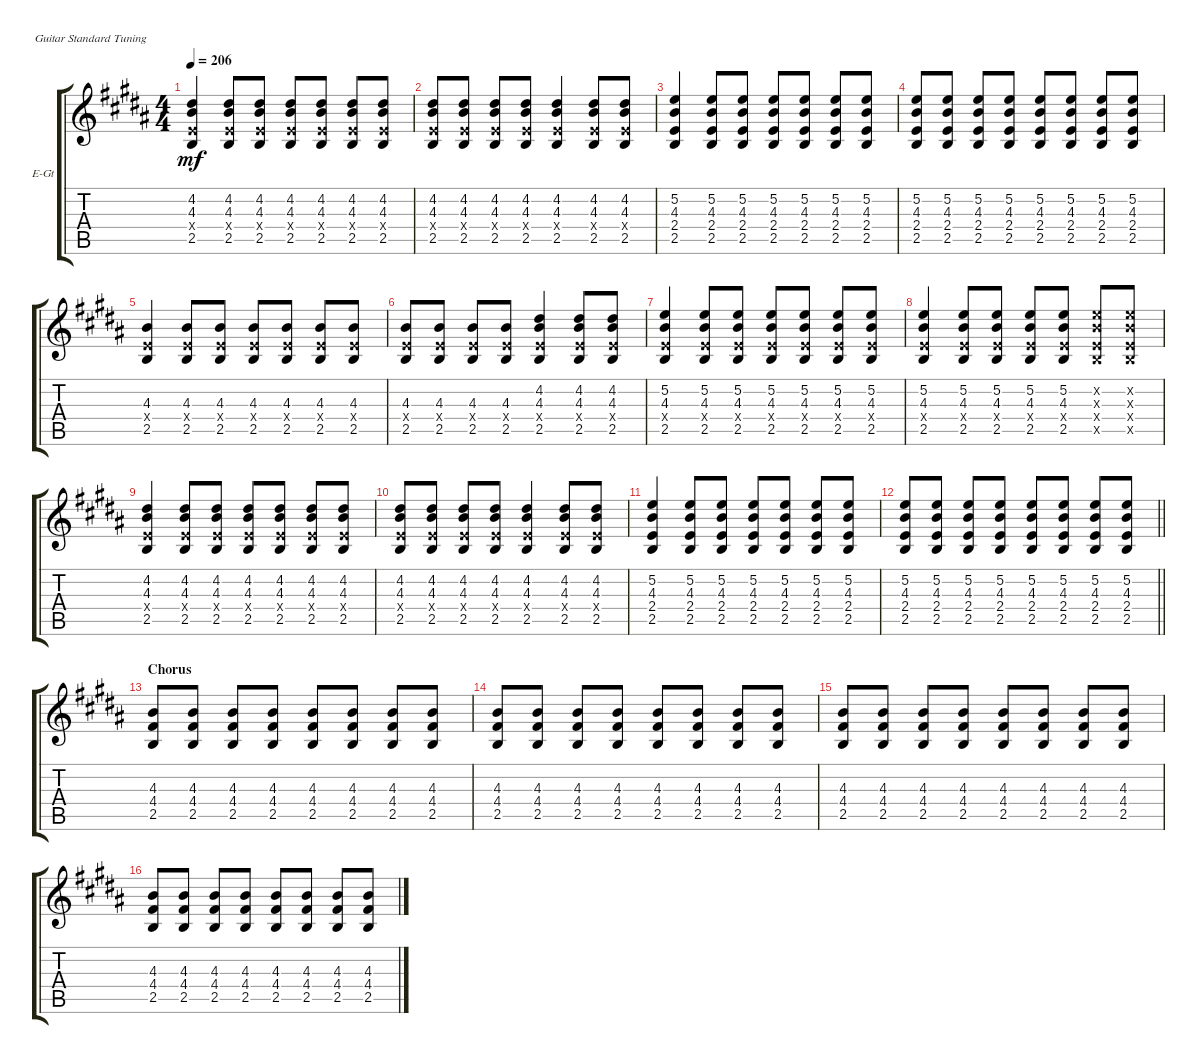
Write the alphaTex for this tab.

\defaultSystemsLayout 4
\bracketExtendMode groupsimilarinstruments
\firstSystemTrackNameOrientation horizontal
\otherSystemsTrackNameOrientation horizontal
\track ("Guitar 3" "E-Gt") {instrument distortionguitar}
\staff {score tabs}
\tuning (E4 B3 G3 D3 A2 E2)
\ts (4 4)
\tempo 206
\clef g2
\ks b
(2.5 2.4{x} 4.3 4.2).4{dy mf} (2.5 2.4{x} 4.3 4.2).8 (2.5 2.4{x} 4.3 4.2).8 (2.5 2.4{x} 4.3 4.2).8 (2.5 2.4{x} 4.3 4.2).8 (2.5 2.4{x} 4.3 4.2).8 (2.5 2.4{x} 4.3 4.2).8 |
(2.5 2.4{x} 4.3 4.2).8 (2.5 2.4{x} 4.3 4.2).8 (2.5 2.4{x} 4.3 4.2).8 (2.5 2.4{x} 4.3 4.2).8 (2.5 2.4{x} 4.3 4.2).4 (2.5 2.4{x} 4.3 4.2).8 (2.5 2.4{x} 4.3 4.2).8 |
(2.5 2.4 4.3 5.2).4 (2.5 2.4 4.3 5.2).8 (2.5 2.4 4.3 5.2).8 (2.5 2.4 4.3 5.2).8 (2.5 2.4 4.3 5.2).8 (2.5 2.4 4.3 5.2).8 (2.5 2.4 4.3 5.2).8 |
(2.5 2.4 4.3 5.2).8 (2.5 2.4 4.3 5.2).8 (2.5 2.4 4.3 5.2).8 (2.5 2.4 4.3 5.2).8 (2.5 2.4 4.3 5.2).8 (2.5 2.4 4.3 5.2).8 (2.5 2.4 4.3 5.2).8 (2.5 2.4 4.3 5.2).8 |
(2.5 2.4{x} 4.3).4 (2.5 2.4{x} 4.3).8 (2.5 2.4{x} 4.3).8 (2.5 2.4{x} 4.3).8 (2.5 2.4{x} 4.3).8 (2.5 2.4{x} 4.3).8 (2.5 2.4{x} 4.3).8 |
(2.5 2.4{x} 4.3).8 (2.5 2.4{x} 4.3).8 (2.5 2.4{x} 4.3).8 (2.5 2.4{x} 4.3).8 (2.5 2.4{x} 4.3 4.2).4 (2.5 2.4{x} 4.3 4.2).8 (2.5 2.4{x} 4.3 4.2).8 |
(2.5 2.4{x} 4.3 5.2).4 (2.5 2.4{x} 4.3 5.2).8 (2.5 2.4{x} 4.3 5.2).8 (2.5 2.4{x} 4.3 5.2).8 (2.5 2.4{x} 4.3 5.2).8 (2.5 2.4{x} 4.3 5.2).8 (2.5 2.4{x} 4.3 5.2).8 |
(2.5 2.4{x} 4.3 5.2).4 (2.5 2.4{x} 4.3 5.2).8 (2.5 2.4{x} 4.3 5.2).8 (2.5 2.4{x} 4.3 5.2).8 (2.5 2.4{x} 4.3 5.2).8 (2.5{x} 2.4{x} 4.3{x} 5.2{x}).8 (2.5{x} 2.4{x} 4.3{x} 5.2{x}).8 |
(2.5 2.4{x} 4.3 4.2).4 (2.5 2.4{x} 4.3 4.2).8 (2.5 2.4{x} 4.3 4.2).8 (2.5 2.4{x} 4.3 4.2).8 (2.5 2.4{x} 4.3 4.2).8 (2.5 2.4{x} 4.3 4.2).8 (2.5 2.4{x} 4.3 4.2).8 |
(2.5 2.4{x} 4.3 4.2).8 (2.5 2.4{x} 4.3 4.2).8 (2.5 2.4{x} 4.3 4.2).8 (2.5 2.4{x} 4.3 4.2).8 (2.5 2.4{x} 4.3 4.2).4 (2.5 2.4{x} 4.3 4.2).8 (2.5 2.4{x} 4.3 4.2).8 |
(2.5 2.4 4.3 5.2).4 (2.5 2.4 4.3 5.2).8 (2.5 2.4 4.3 5.2).8 (2.5 2.4 4.3 5.2).8 (2.5 2.4 4.3 5.2).8 (2.5 2.4 4.3 5.2).8 (2.5 2.4 4.3 5.2).8 |
\barLineRight lightlight
(2.5 2.4 4.3 5.2).8 (2.5 2.4 4.3 5.2).8 (2.5 2.4 4.3 5.2).8 (2.5 2.4 4.3 5.2).8 (2.5 2.4 4.3 5.2).8 (2.5 2.4 4.3 5.2).8 (2.5 2.4 4.3 5.2).8 (2.5 2.4 4.3 5.2).8 |
\section ("" "Chorus")
(2.5 4.4 4.3).8 (2.5 4.4 4.3).8 (2.5 4.4 4.3).8 (2.5 4.4 4.3).8 (2.5 4.4 4.3).8 (2.5 4.4 4.3).8 (2.5 4.4 4.3).8 (2.5 4.4 4.3).8 |
(2.5 4.4 4.3).8 (2.5 4.4 4.3).8 (2.5 4.4 4.3).8 (2.5 4.4 4.3).8 (2.5 4.4 4.3).8 (2.5 4.4 4.3).8 (2.5 4.4 4.3).8 (2.5 4.4 4.3).8 |
(2.5 4.4 4.3).8 (2.5 4.4 4.3).8 (2.5 4.4 4.3).8 (2.5 4.4 4.3).8 (2.5 4.4 4.3).8 (2.5 4.4 4.3).8 (2.5 4.4 4.3).8 (2.5 4.4 4.3).8 |
(2.5 4.4 4.3).8 (2.5 4.4 4.3).8 (2.5 4.4 4.3).8 (2.5 4.4 4.3).8 (2.5 4.4 4.3).8 (2.5 4.4 4.3).8 (2.5 4.4 4.3).8 (2.5 4.4 4.3).8
